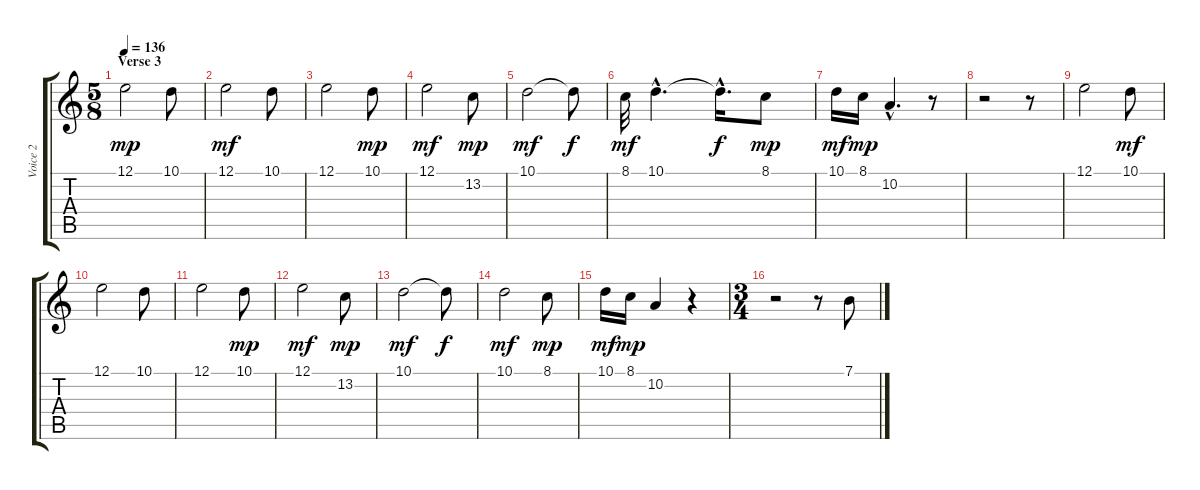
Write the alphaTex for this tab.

\track ("Voice 2" "Voice 2") {instrument lead2sawtooth}
\staff {score tabs}
\tuning (E4 B3 G3 D3 A2 E2) {hide}
\ts (5 8)
\section ("" "Verse 3")
\tempo 136
\clef g2
\ks c
12.1.2{dy mp} 10.1.8 |
12.1.2{dy mf} 10.1.8 |
12.1.2 10.1.8{dy mp} |
12.1.2{dy mf} 13.2.8{dy mp} |
10.1.2{dy mf} 10.1{t}.8{dy f} |
8.1.32{dy mf} 10.1{hac}.4{d} 10.1{hac t}.16{d dy f} 8.1.8{dy mp} |
10.1.16{dy mf} 8.1.16{dy mp} 10.2{hac}.4{d} r.8 |
r.2 r.8 |
12.1.2 10.1.8{dy mf} |
12.1.2 10.1.8 |
12.1.2 10.1.8{dy mp} |
12.1.2{dy mf} 13.2.8{dy mp} |
10.1.2{dy mf} 10.1{t}.8{dy f} |
10.1.2{dy mf} 8.1.8{dy mp} |
10.1.16{dy mf} 8.1.16{dy mp} 10.2.4 r.4 |
\ts (3 4)
r.2 r.8 7.1.8
